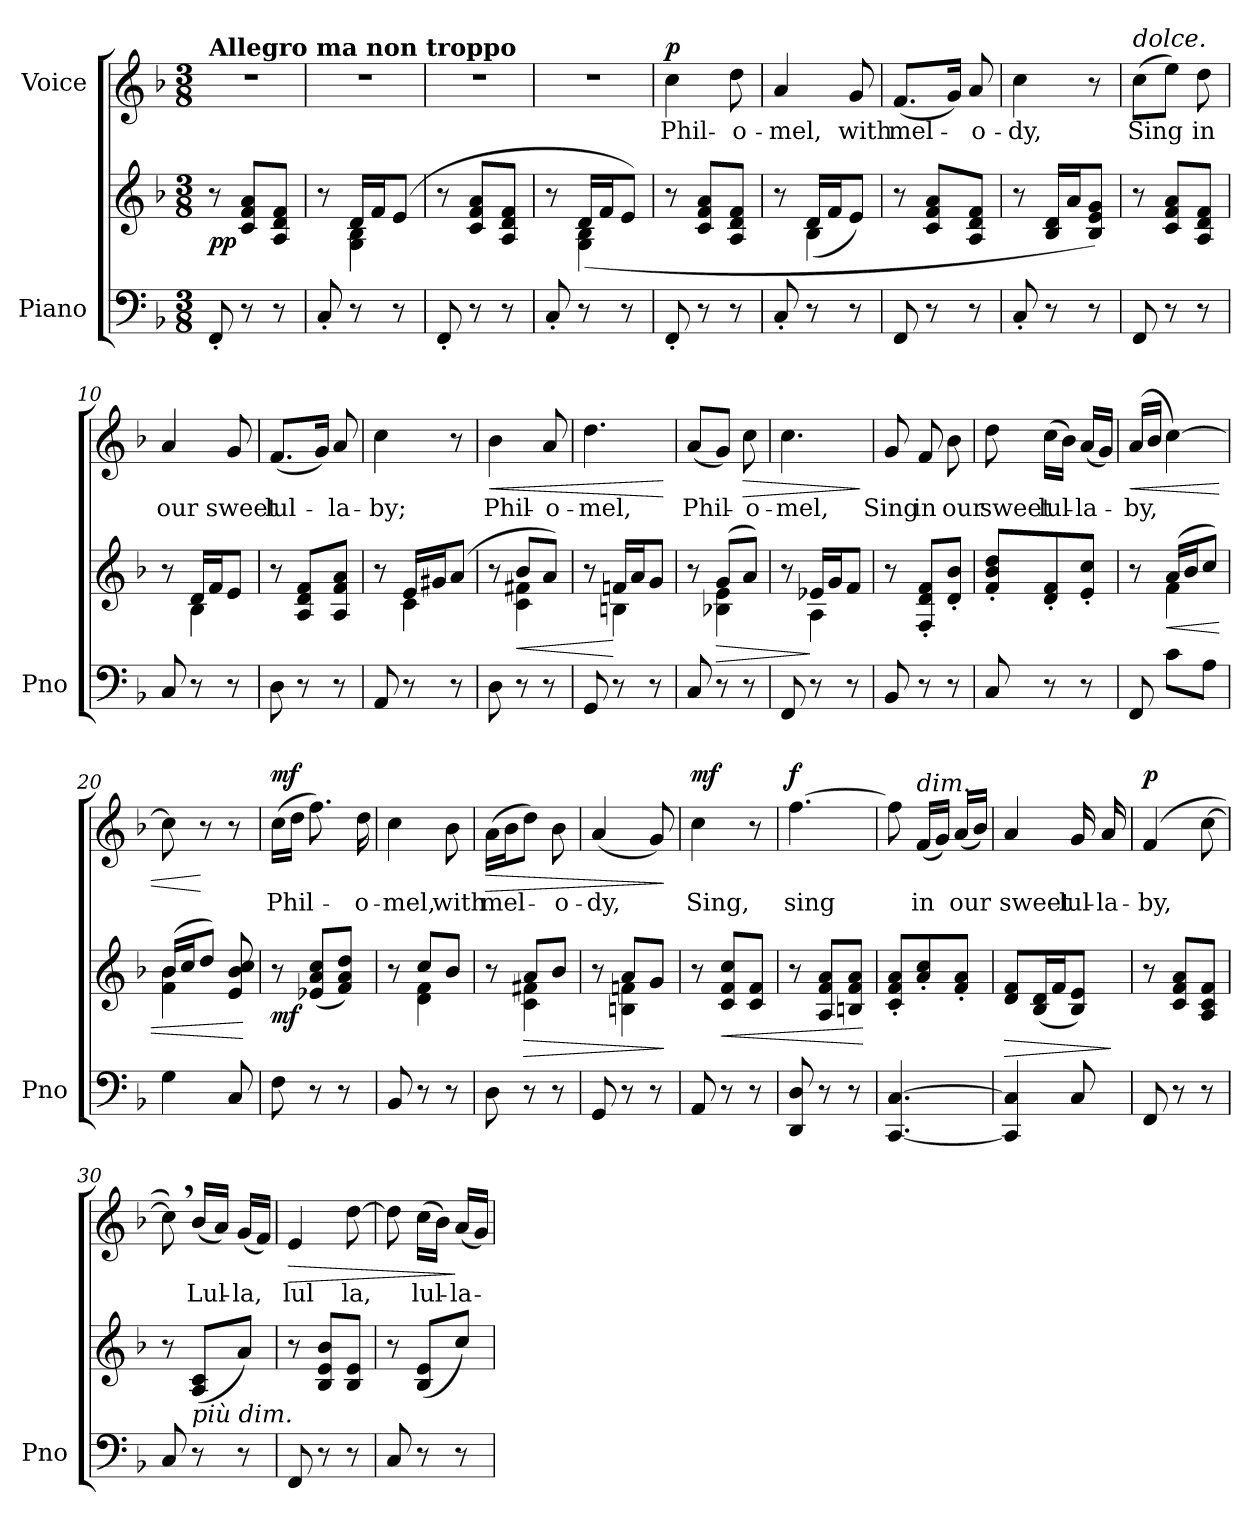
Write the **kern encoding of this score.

**kern	**kern	**dynam	**kern	**text	**dynam
*part2	*part2	*part2	*part1	*part1	*part1
*staff3	*staff2	*staff2/3	*staff1	*staff1	*staff1
*I"Piano	*	*	*I"Voice	*	*
*I'Pno	*	*	*	*	*
*clefF4	*clefG2	*	*clefG2	*	*
*k[b-]	*k[b-]	*	*k[b-]	*	*
*M3/8	*M3/8	*	*M3/8	*	*
=1	=1	=1	=1	=1	=1
!	!	!	!LO:TX:a:B:t=Allegro ma non troppo	!	!
!	!	!LO:DY:b	!	!	!
8FF'/	8r	pp	4.r	.	.
8r	8c/ 8f/ 8a/L	.	.	.	.
8r	8A/ 8d/ 8f/J	.	.	.	.
=2	=2	=2	=2	=2	=2
*	*^	*	*	*	*
8C'/	8r	8ryy	.	4.r	.	.
8r	16d/LL	(4G\ 4B-\	.	.	.	.
.	16f/J	.	.	.	.	.
8r	(8e/J	.	.	.	.	.
*	*v	*v	*	*	*	*
=3	=3	=3	=3	=3	=3
8FF'/	8r	.	4.r	.	.
8r	8c/ 8f/ 8a/L	.	.	.	.
8r	8A/ 8d/ 8f/J	.	.	.	.
=4	=4	=4	=4	=4	=4
*	*^	*	*	*	*
8C'/	8r	8ryy	.	4.r	.	.
8r	16d/LL	(4G\ 4B-\	.	.	.	.
.	16f/J	.	.	.	.	.
8r	8e/J)	.	.	.	.	.
*	*v	*v	*	*	*	*
=5	=5	=5	=5	=5	=5
!	!	!	!	!	!LO:DY:a
8FF'/	8r	.	4cc\	Phil-	p
8r	8c/ 8f/ 8a/L	.	.	.	.
8r	8A/ 8d/ 8f/J	.	8dd\	-o-	.
=6	=6	=6	=6	=6	=6
*	*^	*	*	*	*
8C'/	8r	8ryy	.	4a/	-mel,	.
8r	16d/LL	(4B-\	.	.	.	.
.	16f/J	.	.	.	.	.
8r	8e/J)	.	.	8g/	with	.
*	*v	*v	*	*	*	*
=7	=7	=7	=7	=7	=7
8FF/	8r	.	(8.f/L	mel-	.
8r	8c/ 8f/ 8a/L	.	.	.	.
.	.	.	16g/Jk)	.	.
8r	8A/ 8d/ 8f/J	.	8a/	-o-	.
=8	=8	=8	=8	=8	=8
8C'/	8r	.	4cc\	-dy,	.
8r	16B-/ 16d/LL	.	.	.	.
.	16a/J	.	.	.	.
8r	8B-/ 8e/ 8g/J)	.	8r	.	.
=9	=9	=9	=9	=9	=9
!	!	!	!LO:TX:i:t=dolce.	!	!
8FF/	8r	.	(8cc\L	Sing	.
8r	8c/ 8f/ 8a/L	.	8ee\J)	.	.
8r	8A/ 8d/ 8f/J	.	8dd\	in	.
=10	=10	=10	=10	=10	=10
*	*^	*	*	*	*
8C/	8r	8ryy	.	4a/	our	.
8r	16d/LL	4B-\	.	.	.	.
.	16f/J	.	.	.	.	.
8r	8e/J	.	.	8g/	sweet	.
*	*v	*v	*	*	*	*
=11	=11	=11	=11	=11	=11
8D\	8r	.	(8.f/L	lul-	.
8r	8A/ 8d/ 8f/L	.	.	.	.
.	.	.	16g/Jk)	.	.
8r	8A/ 8f/ 8a/J	.	8a/	-la-	.
=12	=12	=12	=12	=12	=12
*	*^	*	*	*	*
8AA/	8r	8ryy	.	4cc\	-by;	.
8r	16e/LL	(4c\	.	.	.	.
.	16g#X/J	.	.	.	.	.
8r	(8a/J	.	.	8r	.	.
=13	=13	=13	=13	=13	=13	=13
!	!	!	!	!	!	!LO:HP:b
8D\	8r	8ryy	.	4b-\	Phil-	<
!	!	!	!LO:HP:b	!	!	!
8r	8b-/L	4c\ 4f#X\	<	.	.	.
8r	8a/J)	.	.	8a/	-o-	.
=14	=14	=14	=14	=14	=14	=14
8GG/	8r	8ryy	.	4.dd\	-mel,	.
8r	16fn/LL	4Bn\	[	.	.	.
.	16a/J	.	.	.	.	.
8r	8g/J	.	.	.	.	.
*	*v	*v	*	*	*	*
.	.	.	.	.	[
=15	=15	=15	=15	=15	=15
*	*^	*	*	*	*
8C/	8r	8ryy	.	(8a/L	Phil-	.
!	!	!	!LO:HP:b	!	!	!
8r	(8g/L	4B-X\ 4e\	>	8g/J)	.	.
!	!	!	!	!	!	!LO:HP:b
8r	8a/J)	.	.	8cc\	-o-	>
=16	=16	=16	=16	=16	=16	=16
8FF/	8r	8ryy	.	4.cc\	-mel,	.
8r	16e-X/LL	4A\	]	.	.	.
.	16g/J	.	.	.	.	.
8r	8f/J	.	.	.	.	.
*	*v	*v	*	*	*	*
.	.	.	.	.	]
=17	=17	=17	=17	=17	=17
8BB-/	8r	.	8g/	Sing	.
8r	8F/' 8d/' 8f/'L	.	8f/	in	.
8r	8d/' 8b-/'J	.	8b-\	our	.
=18	=18	=18	=18	=18	=18
8C/	8f/' 8b-/' 8dd/'L	.	8dd\	sweet	.
8r	8d/' 8f/'	.	(16cc\LL	lul-	.
.	.	.	16b-\JJ)	.	.
8r	8e/' 8cc/'J	.	(16a/LL	-la-	.
.	.	.	16g/JJ)	.	.
=19	=19	=19	=19	=19	=19
*	*^	*	*	*	*
!	!	!	!	!	!	!LO:HP:b
8FF/	8r	8ryy	.	(16a/LL	by,	<
.	.	.	.	16b-/JJ	.	.
!	!	!	!LO:HP:b	!	!	!
8c\L	(16a/LL	4f\	<	[4cc\)	.	.
.	16b-/J	.	.	.	.	.
8A\J	8cc/J)	.	.	.	.	.
=20	=20	=20	=20	=20	=20	=20
4G\	(16b-/LL	4f\ 4b-\	.	8cc\]	.	.
.	16cc/J	.	.	.	.	.
.	8dd/J)	.	.	8r	.	[
8C/	8e/ 8b-/ 8cc/	8ryy	.	8r	.	.
*	*v	*v	*	*	*	*
.	.	[	.	.	.
=21	=21	=21	=21	=21	=21
!	!	!LO:DY:b	!	!	!LO:DY:a
8F\	8r	mf	(16cc\LL	Phil-	mf
.	.	.	16dd\JJ	.	.
8r	(8e-X/ 8a/ 8cc/L	.	8.ff\)	.	.
8r	8f/ 8a/ 8dd/J)	.	.	.	.
.	.	.	16dd\	-o-	.
=22	=22	=22	=22	=22	=22
*	*^	*	*	*	*
8BB-/	8r	8ryy	.	4cc\	-mel,	.
8r	8cc/L	4d\ 4f\	.	.	.	.
8r	8b-/J	.	.	8b-\	with	.
=23	=23	=23	=23	=23	=23	=23
!	!	!	!	!	!	!LO:HP:b
8D\	8r	8ryy	.	(16a\LL	mel-	>
.	.	.	.	16b-\J	.	.
!	!	!	!LO:HP:b	!	!	!
8r	8a/L	4c\ 4f#X\	>	8dd\J)	.	.
8r	8b-/J	.	.	8b-\	-o-	.
=24	=24	=24	=24	=24	=24	=24
8GG/	8r	8ryy	.	(4a/	-dy,	.
8r	8a/L	4Bn\ 4fn\	.	.	.	.
8r	8g/J	.	.	8g/)	.	.
*	*v	*v	*	*	*	*
.	.	]	.	.	]
=25	=25	=25	=25	=25	=25
!	!	!	!	!	!LO:DY:a
8AA/	8r	.	4cc\	Sing,	mf
!	!	!LO:HP:b	!	!	!
8r	8c/ 8f/ 8cc/L	<	.	.	.
8r	8c/ 8f/J	.	8r	.	.
=26	=26	=26	=26	=26	=26
!	!	!	!	!	!LO:DY:a
8DD/ 8D/	8r	.	[4.ff\	sing	f
8r	8A/ 8f/ 8a/L	.	.	.	.
8r	8Bn/ 8f/ 8a/J	.	.	.	.
.	.	[	.	.	.
=27	=27	=27	=27	=27	=27
[4.CC/ [4.C/	8c/' 8f/' 8a/'L	.	8ff\]	.	.
!	!	!	!LO:TX:a:i:t=dim.	!	!
.	8a/' 8cc/'	.	(16f/LL	in	.
.	.	.	16g/JJ)	.	.
.	8f/' 8a/'J	.	(16a/LL	our	.
.	.	.	16b-/JJ)	.	.
=28	=28	=28	=28	=28	=28
!	!	!LO:HP:b	!	!	!
4CC/] 4C/]	8d/ 8f/L	>	4a/	sweet	.
.	(16B-/ 16d/L	.	.	.	.
.	16f/J	.	.	.	.
8C/	8B-/ 8e/J)	.	16g/	lul-	.
.	.	.	16a/	-la-	.
.	.	]	.	.	.
=29	=29	=29	=29	=29	=29
!	!	!	!	!	!LO:DY:a
8FF/	8r	.	(4f/	-by,	p
8r	8c/ 8f/ 8a/L	.	.	.	.
8r	8A/ 8c/ 8f/J	.	[8cc\	.	.
=30	=30	=30	=30	=30	=30
8C/	8r	.	8cc,\])	.	.
!	!LO:TX:b:i:t=più dim.	!	!	!	!
8r	(8A/ 8c/L	.	(16b-/LL	Lul-	.
.	.	.	16a/JJ)	.	.
8r	8a/J)	.	(16g/LL	-la,	.
.	.	.	16f/JJ)	.	.
=31	=31	=31	=31	=31	=31
!	!	!	!	!	!LO:HP:b
8FF/	8r	.	4e/	lul	>
8r	8B-/ 8e/ 8b-/L	.	.	.	.
8r	8B-/ 8e/J	.	[8dd\	la,	.
=32	=32	=32	=32	=32	=32
8C/	8r	.	8dd\]	.	.
8r	(8B-/ 8e/L	.	(16cc\LL	lul-	.
.	.	.	16b-\JJ)	.	.
8r	8cc/J)	.	(16a/LL	-la-	]
.	.	.	16g/JJ)	.	.
=	=	=	=	=	=
*-	*-	*-	*-	*-	*-
